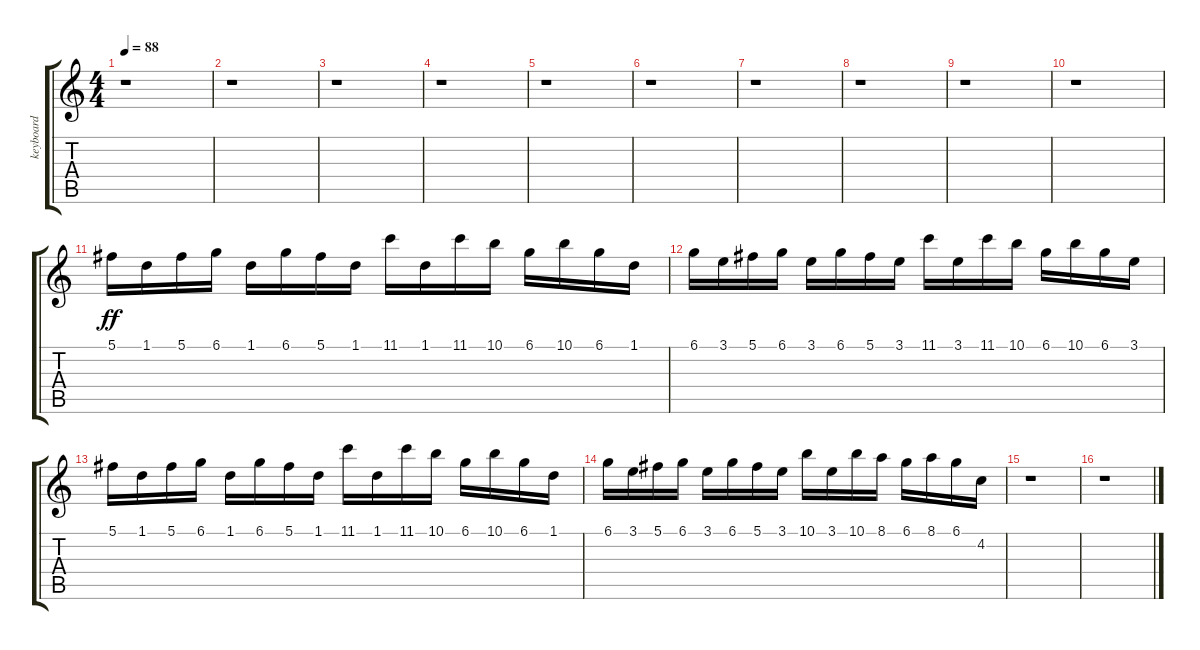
\track ("keyboard" "keyboard") {instrument brightacousticpiano}
\staff {score tabs}
\tuning (Db5 Ab4 E4 B3 Gb3 B2) {hide}
\ts (4 4)
\tempo 88
\clef g2
\ks c
r.1{dy mp} |
r.1 |
r.1 |
r.1 |
r.1 |
r.1 |
r.1 |
r.1 |
r.1 |
r.1 |
5.1.16{dy ff} 1.1.16 5.1.16 6.1.16 1.1.16 6.1.16 5.1.16 1.1.16 11.1.16 1.1.16 11.1.16 10.1.16 6.1.16 10.1.16 6.1.16 1.1.16 |
6.1.16 3.1.16 5.1.16 6.1.16 3.1.16 6.1.16 5.1.16 3.1.16 11.1.16 3.1.16 11.1.16 10.1.16 6.1.16 10.1.16 6.1.16 3.1.16 |
5.1.16 1.1.16 5.1.16 6.1.16 1.1.16 6.1.16 5.1.16 1.1.16 11.1.16 1.1.16 11.1.16 10.1.16 6.1.16 10.1.16 6.1.16 1.1.16 |
6.1.16 3.1.16 5.1.16 6.1.16 3.1.16 6.1.16 5.1.16 3.1.16 10.1.16 3.1.16 10.1.16 8.1.16 6.1.16 8.1.16 6.1.16 4.2.16 |
r.1 |
r.1
